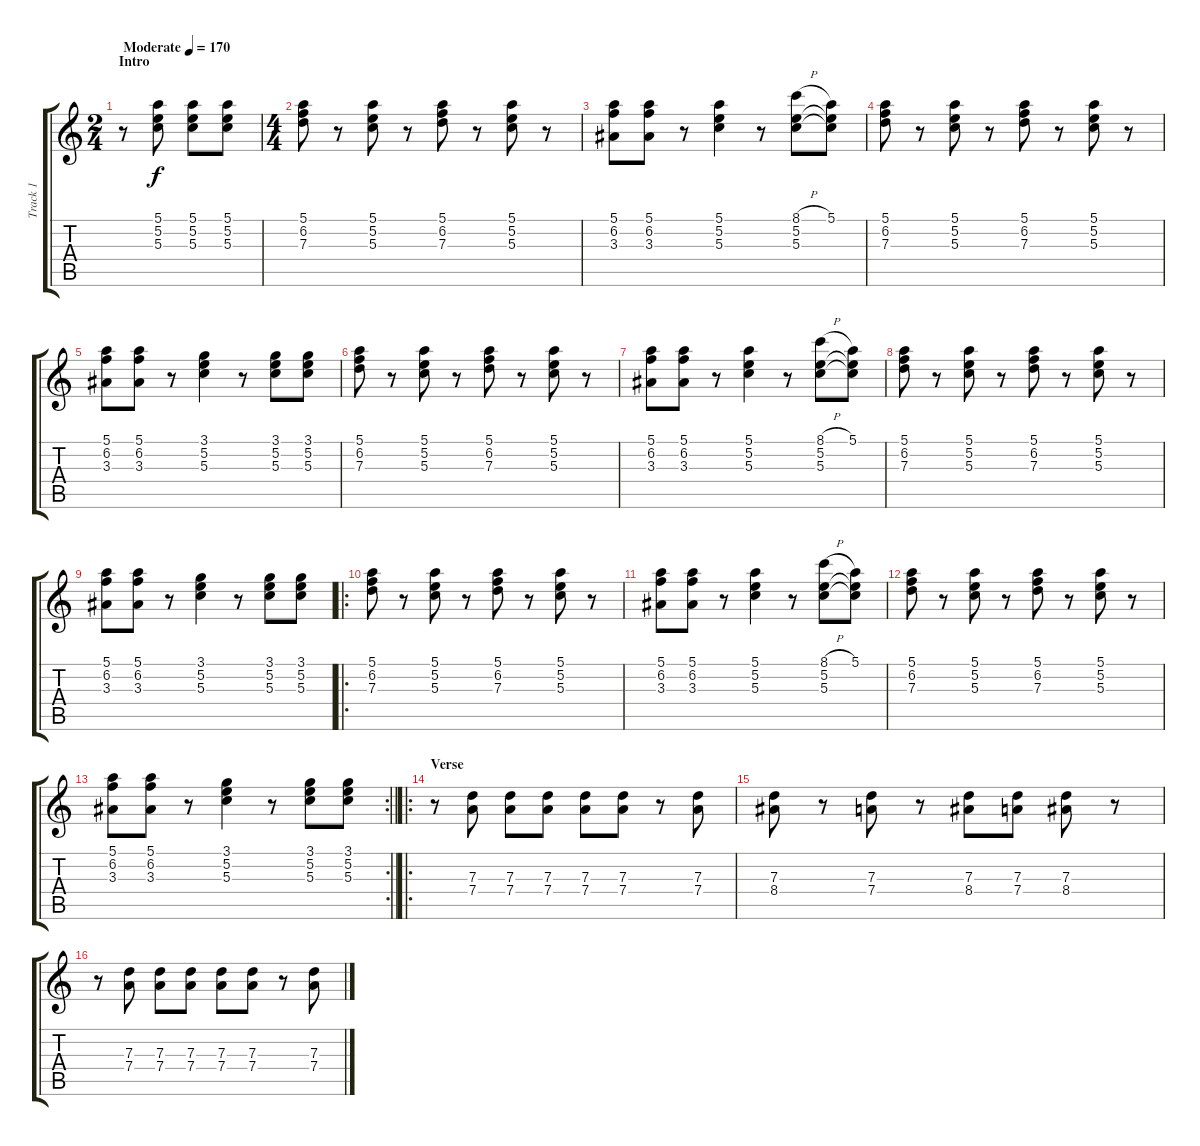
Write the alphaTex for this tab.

\track ("Track 1" "Track 1") {instrument electricguitarclean}
\staff {score tabs}
\tuning (E4 B3 G3 D3 A2 E2) {hide}
\ts (2 4)
\section ("" "Intro")
\tempo (170 "Moderate")
\clef g2
\ks c
r.8{dy f instrument electricguitarclean} (5.1 5.2 5.3).8 (5.1 5.2 5.3).8 (5.1 5.2 5.3).8 |
\ts (4 4)
(5.1 6.2 7.3).8 r.8 (5.1 5.2 5.3).8 r.8 (5.1 6.2 7.3).8 r.8 (5.1 5.2 5.3).8 r.8 |
(5.1 6.2 3.3).8 (5.1 6.2 3.3).8 r.8 (5.1 5.2 5.3).4 r.8 (8.1{h} 5.2 5.3).8 (5.1 5.2{t} 5.3{t}).8 |
(5.1 6.2 7.3).8 r.8 (5.1 5.2 5.3).8 r.8 (5.1 6.2 7.3).8 r.8 (5.1 5.2 5.3).8 r.8 |
(5.1 6.2 3.3).8 (5.1 6.2 3.3).8 r.8 (3.1 5.2 5.3).4 r.8 (3.1 5.2 5.3).8 (3.1 5.2 5.3).8 |
(5.1 6.2 7.3).8 r.8 (5.1 5.2 5.3).8 r.8 (5.1 6.2 7.3).8 r.8 (5.1 5.2 5.3).8 r.8 |
(5.1 6.2 3.3).8 (5.1 6.2 3.3).8 r.8 (5.1 5.2 5.3).4 r.8 (8.1{h} 5.2 5.3).8 (5.1 5.2{t} 5.3{t}).8 |
(5.1 6.2 7.3).8 r.8 (5.1 5.2 5.3).8 r.8 (5.1 6.2 7.3).8 r.8 (5.1 5.2 5.3).8 r.8 |
(5.1 6.2 3.3).8 (5.1 6.2 3.3).8 r.8 (3.1 5.2 5.3).4 r.8 (3.1 5.2 5.3).8 (3.1 5.2 5.3).8 |
\ro
(5.1 6.2 7.3).8 r.8 (5.1 5.2 5.3).8 r.8 (5.1 6.2 7.3).8 r.8 (5.1 5.2 5.3).8 r.8 |
(5.1 6.2 3.3).8 (5.1 6.2 3.3).8 r.8 (5.1 5.2 5.3).4 r.8 (8.1{h} 5.2 5.3).8 (5.1 5.2{t} 5.3{t}).8 |
(5.1 6.2 7.3).8 r.8 (5.1 5.2 5.3).8 r.8 (5.1 6.2 7.3).8 r.8 (5.1 5.2 5.3).8 r.8 |
\rc 2
\barLineRight lightlight
(5.1 6.2 3.3).8 (5.1 6.2 3.3).8 r.8 (3.1 5.2 5.3).4 r.8 (3.1 5.2 5.3).8 (3.1 5.2 5.3).8 |
\ro
\section ("" "Verse")
r.8 (7.3 7.4).8 (7.3 7.4).8 (7.3 7.4).8 (7.3 7.4).8 (7.3 7.4).8 r.8 (7.3 7.4).8 |
(7.3 8.4).8 r.8 (7.3 7.4).8 r.8 (7.3 8.4).8 (7.3 7.4).8 (7.3 8.4).8 r.8 |
r.8 (7.3 7.4).8 (7.3 7.4).8 (7.3 7.4).8 (7.3 7.4).8 (7.3 7.4).8 r.8 (7.3 7.4).8
